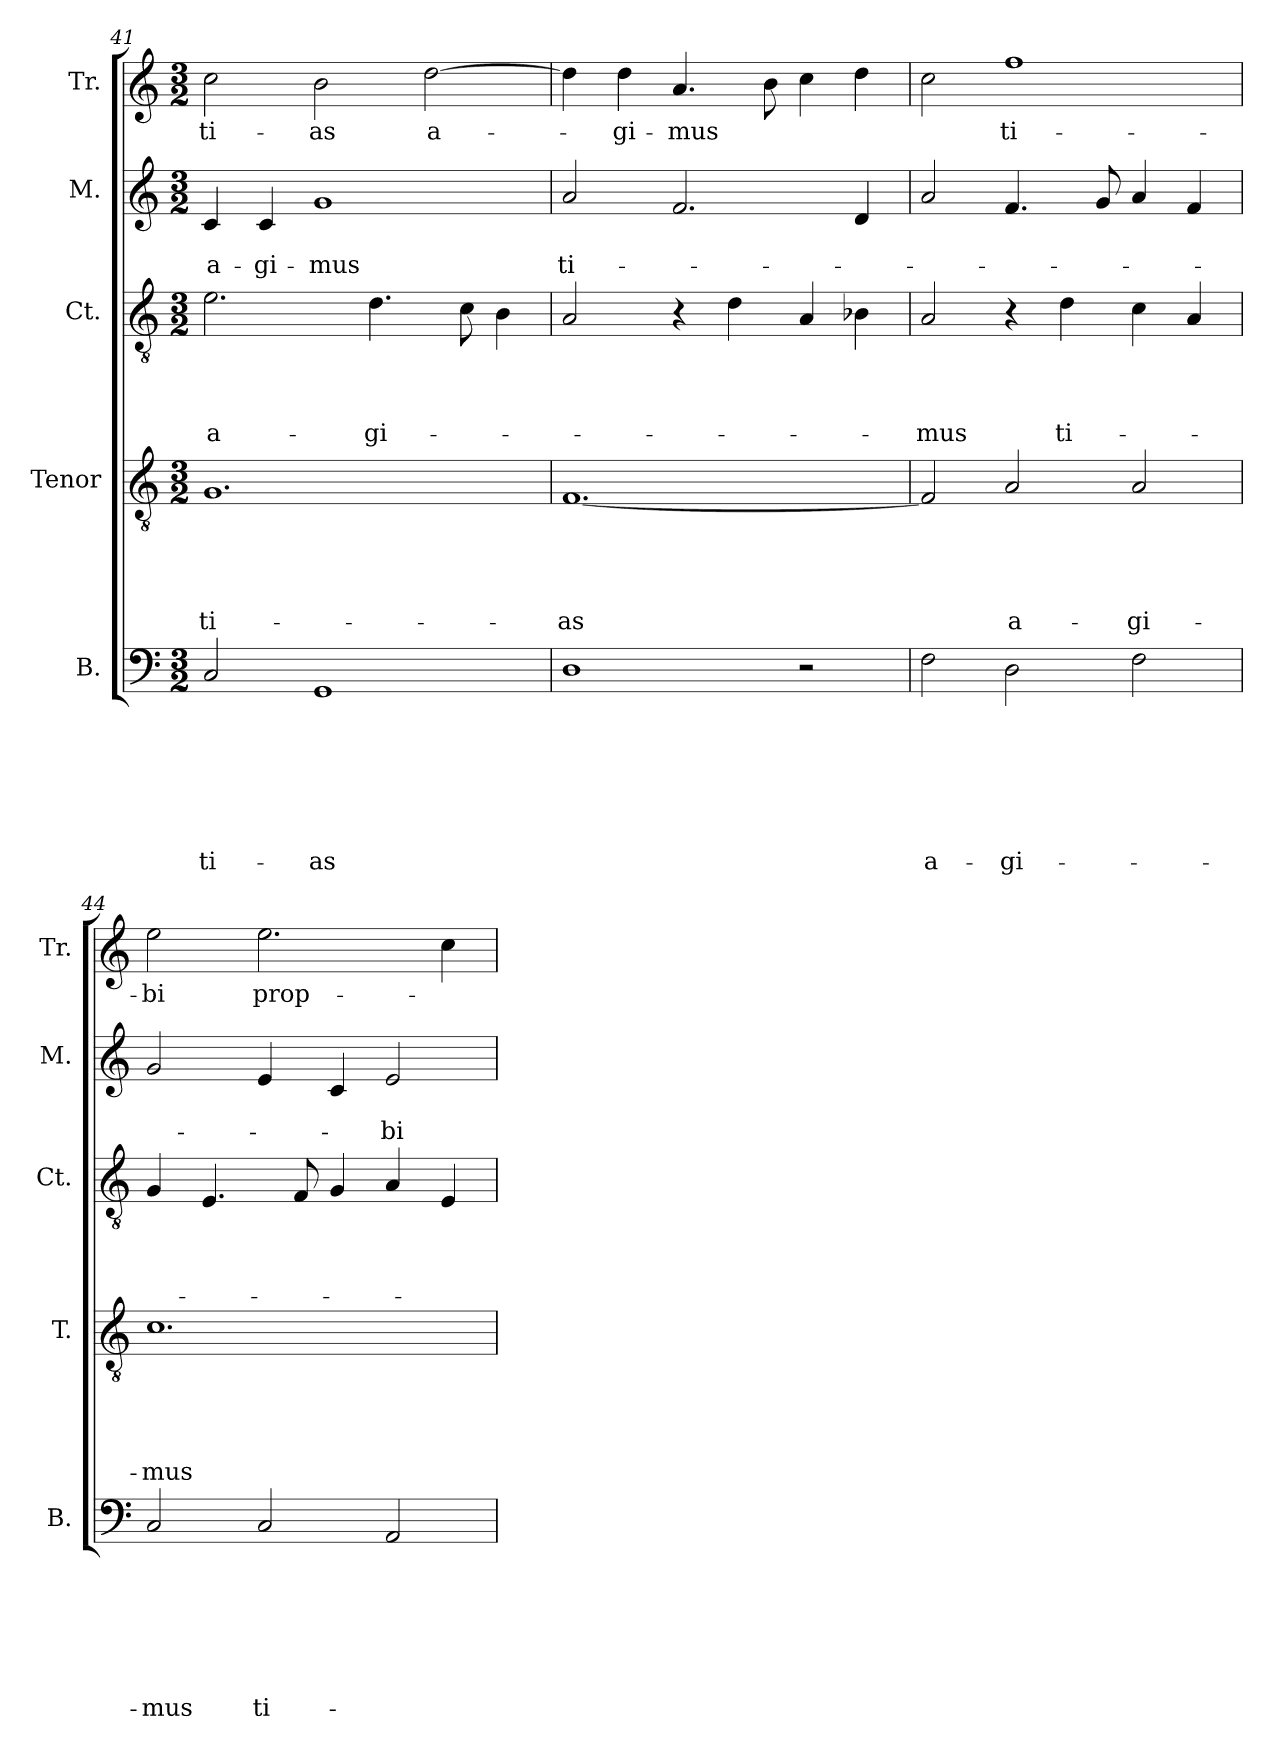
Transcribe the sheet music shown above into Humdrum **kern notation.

**kern	**text	**text	**text	**text	**text	**text	**text	**kern	**text	**text	**text	**text	**text	**kern	**text	**text	**text	**text	**kern	**text	**text	**kern	**text
*part5	*part5	*part5	*part5	*part5	*part5	*part5	*part5	*part4	*part4	*part4	*part4	*part4	*part4	*part3	*part3	*part3	*part3	*part3	*part2	*part2	*part2	*part1	*part1
*staff5	*staff5	*staff5	*staff5	*staff5	*staff5	*staff5	*staff5	*staff4	*staff4	*staff4	*staff4	*staff4	*staff4	*staff3	*staff3	*staff3	*staff3	*staff3	*staff2	*staff2	*staff2	*staff1	*staff1
*I"B.	*	*	*	*	*	*	*	*I"Tenor	*	*	*	*	*	*I"Ct.	*	*	*	*	*I"M.	*	*	*I"Tr.	*
*I'B.	*	*	*	*	*	*	*	*I'T.	*	*	*	*	*	*I'Ct.	*	*	*	*	*I'M.	*	*	*I'Tr.	*
*clefF4	*	*	*	*	*	*	*	*clefGv2	*	*	*	*	*	*clefGv2	*	*	*	*	*clefG2	*	*	*clefG2	*
*k[]	*	*	*	*	*	*	*	*k[]	*	*	*	*	*	*k[]	*	*	*	*	*k[]	*	*	*k[]	*
*C:	*	*	*	*	*	*	*	*C:	*	*	*	*	*	*C:	*	*	*	*	*C:	*	*	*C:	*
*M3/2	*	*	*	*	*	*	*	*M3/2	*	*	*	*	*	*M3/2	*	*	*	*	*M3/2	*	*	*M3/2	*
=41	=41	=41	=41	=41	=41	=41	=41	=41	=41	=41	=41	=41	=41	=41	=41	=41	=41	=41	=41	=41	=41	=41	=41
!	!	!	!	!	!	!	!LO:LY:b	!	!	!	!	!	!LO:LY:b	!	!	!	!	!LO:LY:b	!	!	!LO:LY:b	!	!LO:LY:b
2C/	.	.	.	.	.	.	-ti-	1.G	.	.	.	.	-ti-	2.e\	.	.	.	a-	4c/	.	a-	2cc\	-ti-
!	!	!	!	!	!	!	!	!	!	!	!	!	!	!	!	!	!	!	!	!	!LO:LY:b	!	!
.	.	.	.	.	.	.	.	.	.	.	.	.	.	.	.	.	.	.	4c/	.	-gi-	.	.
!	!	!	!	!	!	!	!LO:LY:b	!	!	!	!	!	!	!	!	!	!	!	!	!	!LO:LY:b	!	!LO:LY:b
1GG	.	.	.	.	.	.	-as	.	.	.	.	.	.	.	.	.	.	.	1g	.	-mus	2b\	-as
!	!	!	!	!	!	!	!	!	!	!	!	!	!	!	!	!	!	!LO:LY:b	!	!	!	!	!
.	.	.	.	.	.	.	.	.	.	.	.	.	.	4.d\	.	.	.	-gi-	.	.	.	.	.
!	!	!	!	!	!	!	!	!	!	!	!	!	!	!	!	!	!	!	!	!	!	!	!LO:LY:b
.	.	.	.	.	.	.	.	.	.	.	.	.	.	.	.	.	.	.	.	.	.	[>2dd\	a-
.	.	.	.	.	.	.	.	.	.	.	.	.	.	8c\	.	.	.	.	.	.	.	.	.
.	.	.	.	.	.	.	.	.	.	.	.	.	.	4B\	.	.	.	.	.	.	.	.	.
=42	=42	=42	=42	=42	=42	=42	=42	=42	=42	=42	=42	=42	=42	=42	=42	=42	=42	=42	=42	=42	=42	=42	=42
!	!	!	!	!	!	!	!	!	!	!	!	!	!LO:LY:b	!	!	!	!	!	!	!	!LO:LY:b	!	!
1D	.	.	.	.	.	.	.	[<1.F	.	.	.	.	-as	2A/	.	.	.	.	2a/	.	ti-	4dd\]	.
!	!	!	!	!	!	!	!	!	!	!	!	!	!	!	!	!	!	!	!	!	!	!	!LO:LY:b
.	.	.	.	.	.	.	.	.	.	.	.	.	.	.	.	.	.	.	.	.	.	4dd\	-gi-
!	!	!	!	!	!	!	!	!	!	!	!	!	!	!	!	!	!	!	!	!	!	!	!LO:LY:b
.	.	.	.	.	.	.	.	.	.	.	.	.	.	4r	.	.	.	.	2.f/	.	.	4.a/	-mus
.	.	.	.	.	.	.	.	.	.	.	.	.	.	4d\	.	.	.	.	.	.	.	.	.
.	.	.	.	.	.	.	.	.	.	.	.	.	.	.	.	.	.	.	.	.	.	8b\	.
2r	.	.	.	.	.	.	.	.	.	.	.	.	.	4A/	.	.	.	.	.	.	.	4cc\	.
.	.	.	.	.	.	.	.	.	.	.	.	.	.	4B-X\	.	.	.	.	4d/	.	.	4dd\	.
=43	=43	=43	=43	=43	=43	=43	=43	=43	=43	=43	=43	=43	=43	=43	=43	=43	=43	=43	=43	=43	=43	=43	=43
!	!	!	!	!	!	!	!LO:LY:b	!	!	!	!	!	!	!	!	!	!	!LO:LY:b	!	!	!	!	!
2F\	.	.	.	.	.	.	a-	2F/]	.	.	.	.	.	2A/	.	.	.	-mus	2a/	.	.	2cc\	.
!	!	!	!	!	!	!	!LO:LY:b	!	!	!	!	!	!LO:LY:b	!	!	!	!	!	!	!	!	!	!LO:LY:b
2D\	.	.	.	.	.	.	-gi-	2A/	.	.	.	.	a-	4r	.	.	.	.	4.f/	.	.	1ff	ti-
!	!	!	!	!	!	!	!	!	!	!	!	!	!	!	!	!	!	!LO:LY:b	!	!	!	!	!
.	.	.	.	.	.	.	.	.	.	.	.	.	.	4d\	.	.	.	ti-	.	.	.	.	.
.	.	.	.	.	.	.	.	.	.	.	.	.	.	.	.	.	.	.	8g/	.	.	.	.
!	!	!	!	!	!	!	!	!	!	!	!	!	!LO:LY:b	!	!	!	!	!	!	!	!	!	!
2F\	.	.	.	.	.	.	.	2A/	.	.	.	.	-gi-	4c\	.	.	.	.	4a/	.	.	.	.
.	.	.	.	.	.	.	.	.	.	.	.	.	.	4A/	.	.	.	.	4f/	.	.	.	.
=44	=44	=44	=44	=44	=44	=44	=44	=44	=44	=44	=44	=44	=44	=44	=44	=44	=44	=44	=44	=44	=44	=44	=44
!	!	!	!	!	!	!	!LO:LY:b	!	!	!	!	!	!LO:LY:b	!	!	!	!	!	!	!	!	!	!LO:LY:b
2C/	.	.	.	.	.	.	-mus	1.c	.	.	.	.	-mus	4G/	.	.	.	.	2g/	.	.	2ee\	-bi
.	.	.	.	.	.	.	.	.	.	.	.	.	.	4.E/	.	.	.	.	.	.	.	.	.
!	!	!	!	!	!	!	!LO:LY:b	!	!	!	!	!	!	!	!	!	!	!	!	!	!	!	!LO:LY:b
2C/	.	.	.	.	.	.	ti-	.	.	.	.	.	.	.	.	.	.	.	4e/	.	.	2.ee\	prop-
.	.	.	.	.	.	.	.	.	.	.	.	.	.	8F/	.	.	.	.	.	.	.	.	.
.	.	.	.	.	.	.	.	.	.	.	.	.	.	4G/	.	.	.	.	4c/	.	.	.	.
!	!	!	!	!	!	!	!	!	!	!	!	!	!	!	!	!	!	!	!	!	!LO:LY:b	!	!
2AA/	.	.	.	.	.	.	.	.	.	.	.	.	.	4A/	.	.	.	.	2e/	.	-bi	.	.
.	.	.	.	.	.	.	.	.	.	.	.	.	.	4E/	.	.	.	.	.	.	.	4cc\	.
=	=	=	=	=	=	=	=	=	=	=	=	=	=	=	=	=	=	=	=	=	=	=	=
*-	*-	*-	*-	*-	*-	*-	*-	*-	*-	*-	*-	*-	*-	*-	*-	*-	*-	*-	*-	*-	*-	*-	*-
